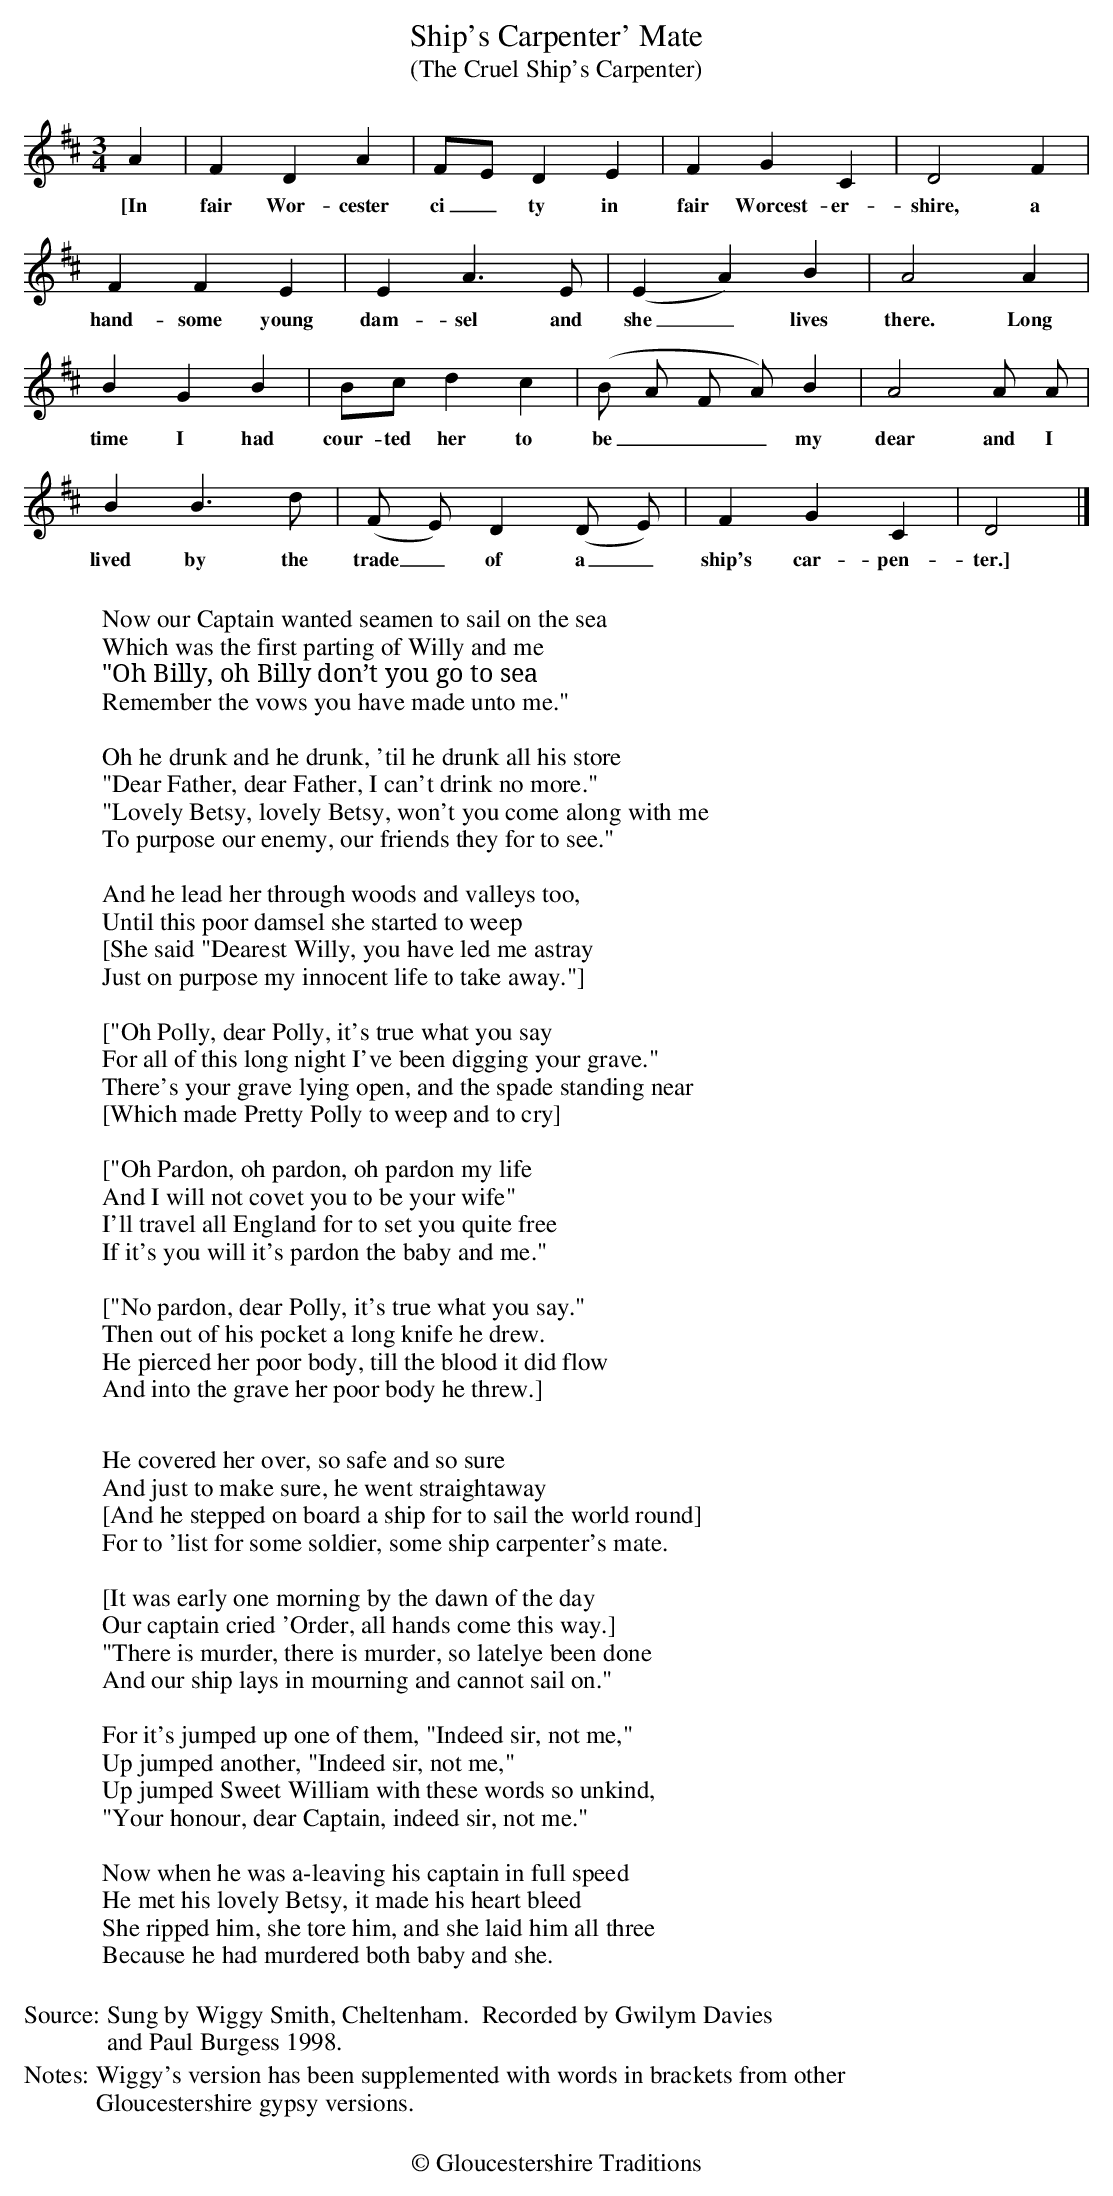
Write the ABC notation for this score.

X:1 [invariable]-
T: Ship's Carpenter' Mate
T:(The Cruel Ship's Carpenter)
M: 3/4
L: 1/8
K: D
A2 | F2 D2 A2 | FE D2 E2 | F2 G2 C2 | D4 F2 |
w:[In fair Wor-cester ci_ty in fair Worcest-er-shire, a
F2 F2 E2 | E2 A3 E | (E2 A2) B2 | A4 A2 |
w:hand-some young dam-sel and she_ lives there. Long
B2 G2 B2  |Bc d2 c2 | (B A F A) B2 | A4 A A |
w:time I had cour-ted her to be___ my dear and I
B2 B3 d | (F E) D2 (D E) | F2 G2 C2 | D4 |]
w:lived by the trade_ of a_ ship's car-pen-ter.]
W:
W:Now our Captain wanted seamen to sail on the sea
W:Which was the first parting of Willy and me
W:"Oh Billy, oh Billy don’t you go to sea
W:Remember the vows you have made unto me."
W:
W:Oh he drunk and he drunk, 'til he drunk all his store
W:"Dear Father, dear Father, I can't drink no more."
W:"Lovely Betsy, lovely Betsy, won't you come along with me
W:To purpose our enemy, our friends they for to see."
W:
W:And he lead her through woods and valleys too,
W:Until this poor damsel she started to weep
W:[She said "Dearest Willy, you have led me astray
W:Just on purpose my innocent life to take away."]
W:
W:["Oh Polly, dear Polly, it's true what you say
W:For all of this long night I've been digging your grave."
W:There's your grave lying open, and the spade standing near
W:[Which made Pretty Polly to weep and to cry]
W:
W:["Oh Pardon, oh pardon, oh pardon my life
W:And I will not covet you to be your wife"
W:I'll travel all England for to set you quite free
W:If it's you will it's pardon the baby and me."
W:
W:["No pardon, dear Polly, it's true what you say."
W:Then out of his pocket a long knife he drew.
W:He pierced her poor body, till the blood it did flow
W:And into the grave her poor body he threw.]
W:
W:He covered her over, so safe and so sure
W:And just to make sure, he went straightaway
W:[And he stepped on board a ship for to sail the world round]
W:For to 'list for some soldier, some ship carpenter's mate.
W:
W:[It was early one morning by the dawn of the day
W:Our captain cried 'Order, all hands come this way.]
W:"There is murder, there is murder, so latelye been done
W:And our ship lays in mourning and cannot sail on."
W:
W:For it's jumped up one of them, "Indeed sir, not me,"
W:Up jumped another, "Indeed sir, not me,"
W:Up jumped Sweet William with these words so unkind,
W:"Your honour, dear Captain, indeed sir, not me."
W:
W:Now when he was a-leaving his captain in full speed
W:He met his lovely Betsy, it made his heart bleed
W:She ripped him, she tore him, and she laid him all three
W:Because he had murdered both baby and she.
W:
